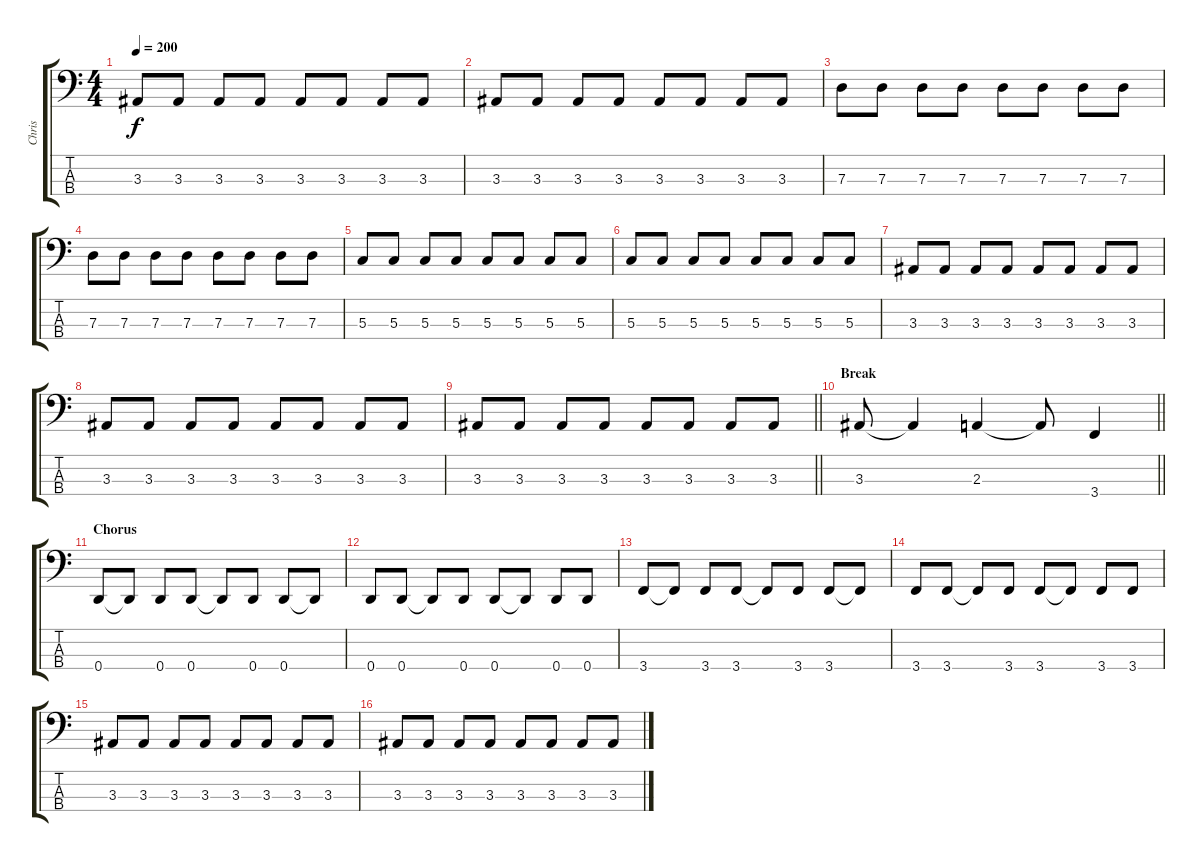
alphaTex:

\track ("Chris" "Chris") {instrument electricbasspick}
\staff {score tabs}
\tuning (F2 C2 G1 D1) {hide}
\ts (4 4)
\tempo 200
\clef f4
\ks c
3.3.8{dy f} 3.3.8 3.3.8 3.3.8 3.3.8 3.3.8 3.3.8 3.3.8 |
3.3.8 3.3.8 3.3.8 3.3.8 3.3.8 3.3.8 3.3.8 3.3.8 |
7.3.8 7.3.8 7.3.8 7.3.8 7.3.8 7.3.8 7.3.8 7.3.8 |
7.3.8 7.3.8 7.3.8 7.3.8 7.3.8 7.3.8 7.3.8 7.3.8 |
5.3.8 5.3.8 5.3.8 5.3.8 5.3.8 5.3.8 5.3.8 5.3.8 |
5.3.8 5.3.8 5.3.8 5.3.8 5.3.8 5.3.8 5.3.8 5.3.8 |
3.3.8 3.3.8 3.3.8 3.3.8 3.3.8 3.3.8 3.3.8 3.3.8 |
3.3.8 3.3.8 3.3.8 3.3.8 3.3.8 3.3.8 3.3.8 3.3.8 |
\barLineRight lightlight
3.3.8 3.3.8 3.3.8 3.3.8 3.3.8 3.3.8 3.3.8 3.3.8 |
\section ("" "Break")
\barLineRight lightlight
3.3.8 3.3{t}.4 2.3.4 2.3{t}.8 3.4.4 |
\section ("" "Chorus")
0.4.8 0.4{t}.8 0.4.8 0.4.8 0.4{t}.8 0.4.8 0.4.8 0.4{t}.8 |
0.4.8 0.4.8 0.4{t}.8 0.4.8 0.4.8 0.4{t}.8 0.4.8 0.4.8 |
3.4.8 3.4{t}.8 3.4.8 3.4.8 3.4{t}.8 3.4.8 3.4.8 3.4{t}.8 |
3.4.8 3.4.8 3.4{t}.8 3.4.8 3.4.8 3.4{t}.8 3.4.8 3.4.8 |
3.3.8 3.3.8 3.3.8 3.3.8 3.3.8 3.3.8 3.3.8 3.3.8 |
3.3.8 3.3.8 3.3.8 3.3.8 3.3.8 3.3.8 3.3.8 3.3.8
